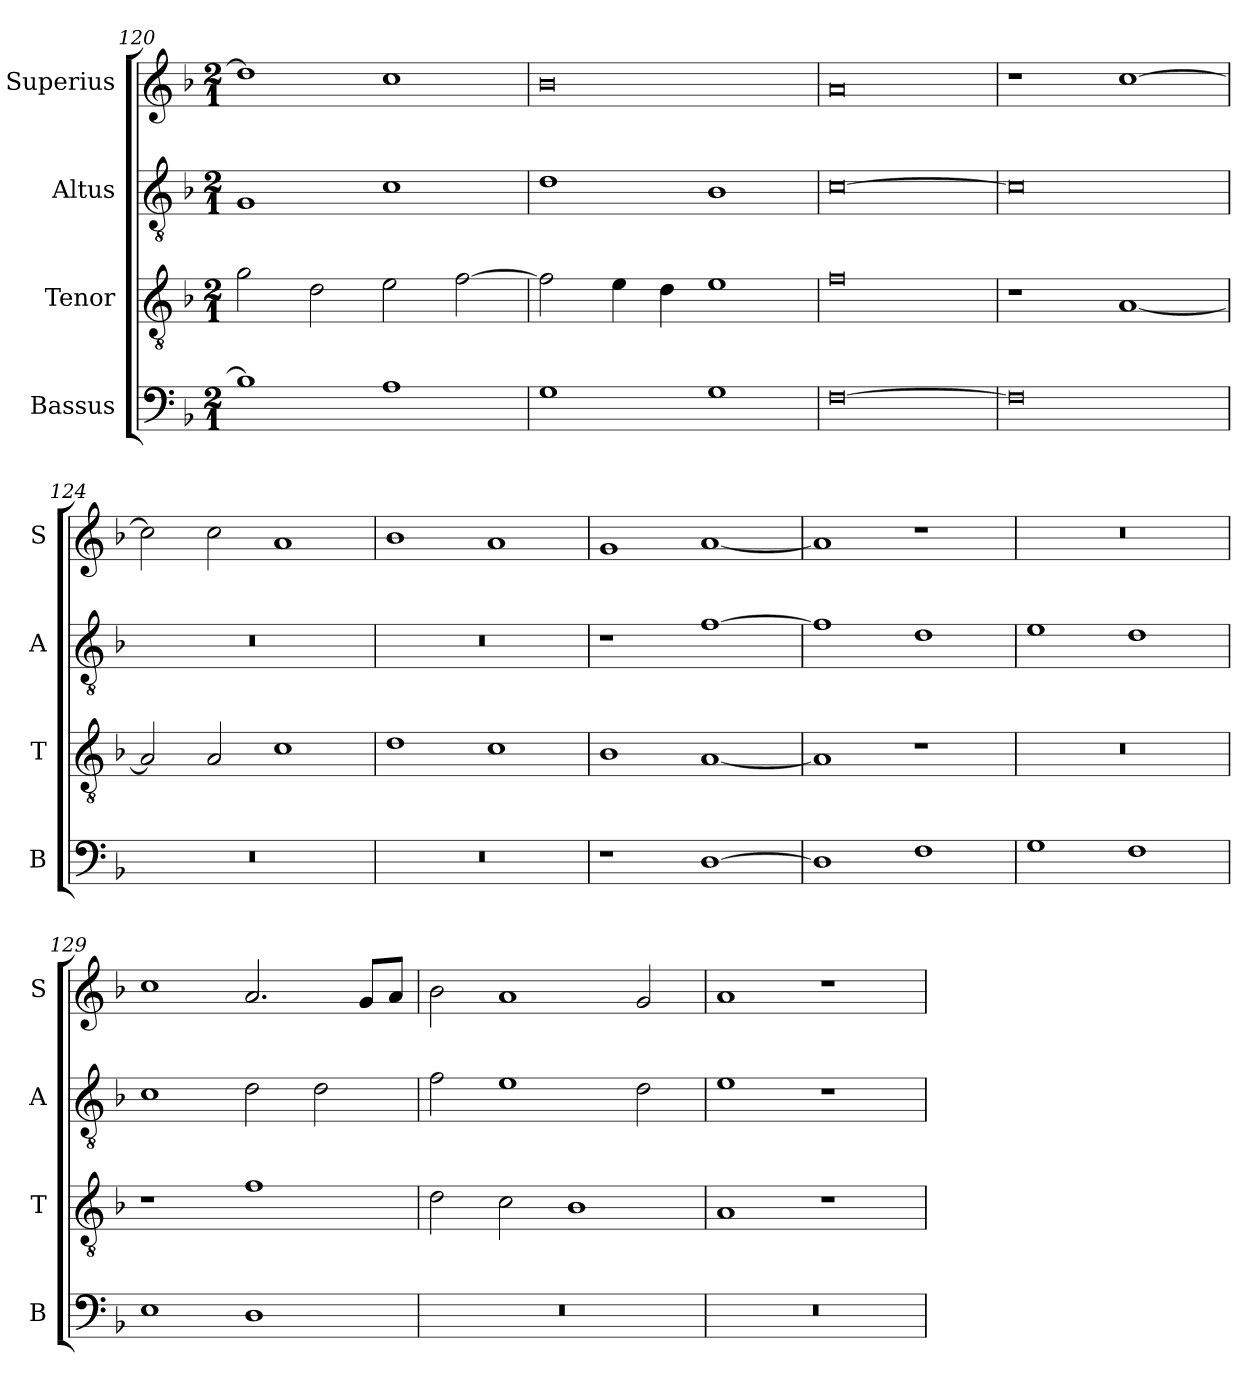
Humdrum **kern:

**kern	**kern	**kern	**kern
*part4	*part3	*part2	*part1
*staff4	*staff3	*staff2	*staff1
*I"Bassus	*I"Tenor	*I"Altus	*I"Superius
*I'B	*I'T	*I'A	*I'S
*clefF4	*clefGv2	*clefGv2	*clefG2
*k[b-]	*k[b-]	*k[b-]	*k[b-]
*F:	*F:	*F:	*F:
*M2/1	*M2/1	*M2/1	*M2/1
=120	=120	=120	=120
1B-]	2g	1G	1dd]
.	2d	.	.
1A	2e	1c	1cc
.	[2f	.	.
=121	=121	=121	=121
1G	2f]	1d	0b-
.	4e	.	.
.	4d	.	.
1G	1e	1B-	.
=122	=122	=122	=122
[0F	0f	[0c	0a
=123	=123	=123	=123
0F]	1r	0c]	1r
.	[1A	.	[1cc
=124	=124	=124	=124
0r	2A]	0r	2cc]
.	2A	.	2cc
.	1c	.	1a
=125	=125	=125	=125
0r	1d	0r	1b-
.	1c	.	1a
=126	=126	=126	=126
1r	1B-	1r	1g
[1D	[1A	[1f	[1a
=127	=127	=127	=127
1D]	1A]	1f]	1a]
1F	1r	1d	1r
=128	=128	=128	=128
1G	0r	1e	0r
1F	.	1d	.
=129	=129	=129	=129
1E	1r	1c	1cc
1D	1f	2d	2.a
.	.	2d	.
.	.	.	8gL
.	.	.	8aJ
=130	=130	=130	=130
0r	2d	2f	2b-
.	2c	1e	1a
.	1B-	.	.
.	.	2d	2g
=131	=131	=131	=131
0r	1A	1e	1a
.	1r	1r	1r
=	=	=	=
*-	*-	*-	*-
